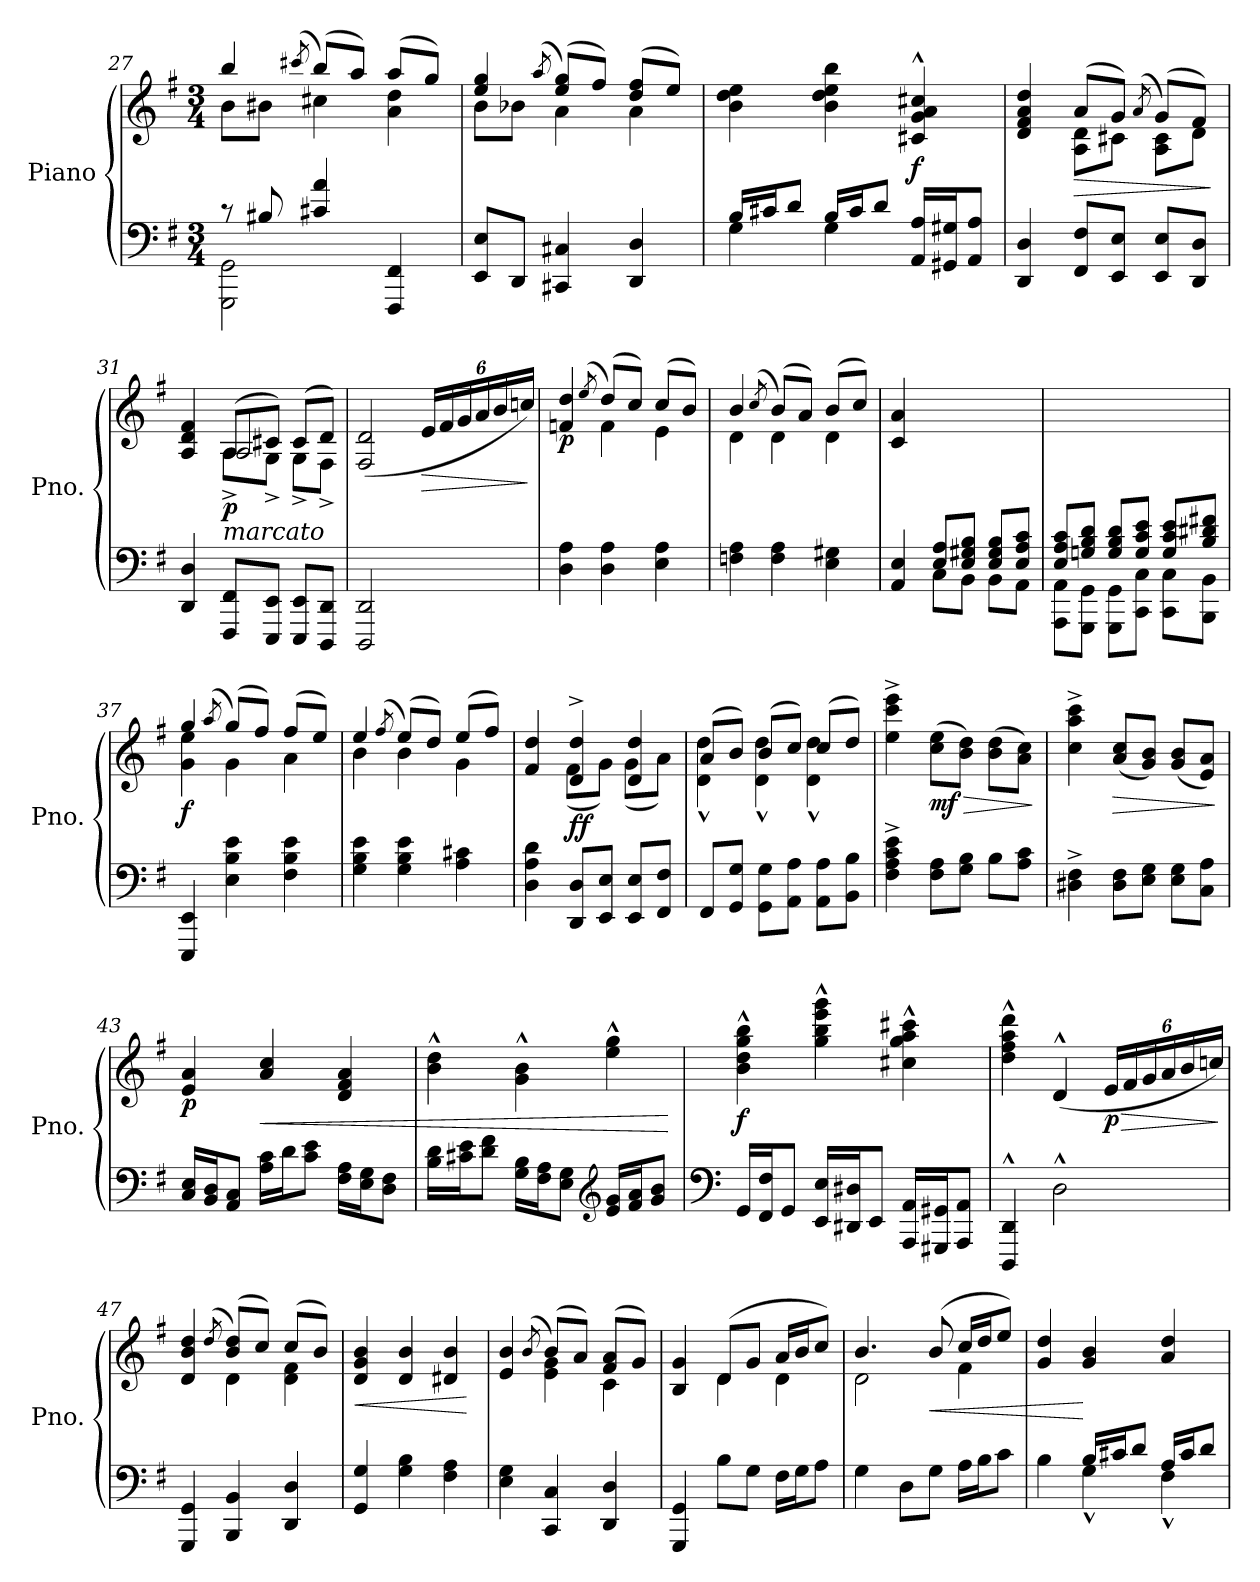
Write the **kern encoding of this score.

**kern	**kern	**dynam
*part1	*part1	*part1
*staff2	*staff1	*staff1/2
*I"Piano	*	*
*I'Pno.	*	*
*clefF4	*clefG2	*
*k[f#]	*k[f#]	*
*M3/4	*M3/4	*
=27	=27	=27
*^	*^	*
8r	2GGG\ 2GG\	4bb/	8b\L	.
8B#X/	.	.	8b#X\J	.
.	.	(8qccc#X/	.	.
4c#X/ 4a/	.	(8bb/L)	4cc#X\	.
.	.	8aa/J)	.	.
4FFF#/ 4FF#/	4ryy	(8aa/L	4a\ 4dd\	.
.	.	8gg/J)	.	.
*v	*v	*	*	*
=28	=28	=28	=28
8EE/ 8E/L	4ee/ 4gg/	8b\L	.
8DD/J	.	8b-X\J	.
.	(8qaa/	.	.
4CC#X/ 4C#X/	(8ee/ 8gg/L)	4a\	.
.	8ff#/J)	.	.
4DD/ 4D/	(8dd/ 8ff#/L	4a\	.
.	8ee/J)	.	.
*	*v	*v	*
=29	=29	=29
*^	*	*
16B/LL	4G\	4b\ 4dd\ 4ee\	.
16c#X/J	.	.	.
8d/J	.	.	.
16B/LL	4G\	4b\ 4dd\ 4ee\ 4bb\	.
16c#/J	.	.	.
8d/J	.	.	.
!	!	!	!LO:DY:b
16AA/ 16A/LL	4ryy	4c#X/^^ 4g/^^ 4a/^^ 4cc#X/^^	f
16GG#X/ 16G#X/J	.	.	.
8AA/ 8A/J	.	.	.
*v	*v	*	*
!!LO:LB:g=z
=30	=30	=30
*	*^	*
4DD/ 4D/	4d/ 4f#/ 4a/ 4dd/	4ryy	.
!	!	!	!LO:HP:b
8FF#/ 8F#/L	(8a/L	8A\ 8d\L	>
8EE/ 8E/J	8g/J)	8c#X\J	.
.	(8qa/	.	.
8EE/ 8E/L	(8g/L)	8A\ 8c#\L	.
8DD/ 8D/J	8f#/J)	8d\J	.
*	*v	*v	*
.	.	]
=31	=31	=31
*	*^	*
*	*	*^	*
4DD/ 4D/	4A/ 4d/ 4f#/	4ryy	4ryy	.
!LO:TX:a:i:t=marcato	!	!	!	!
!	!	!	!	!LO:DY:b
8FFF#/ 8FF#/L	(8A/L	8A^\L	2A/	p
8EEE/ 8EE/J	8c#X/J)	8G^\J	.	.
8EEE/ 8EE/L	(8c#/L	8G^\L	.	.
8DDD/ 8DD/J	8d/J)	8F#^\J	.	.
*	*v	*v	*v	*
=32	=32	=32
2DDD/ 2DD/	(>2F#/ 2d/	.
*	*Xbrackettup	*
!	!	!LO:HP:b
4ryy	24e/LL	>
.	24f#/	.
.	24g/	.
.	24a/	.
.	24b/	.
.	24ccn/JJ)	.
.	.	]
=33	=33	=33
*	*^	*
!	!	!	!LO:DY:b
4D\ 4A\	4fn/ 4dd/	4ryy	p
.	(8qee/	.	.
4D\ 4A\	(8dd/L)	4f\	.
.	8cc/J)	.	.
4E\ 4A\	(8cc/L	4e\	.
.	8b/J)	.	.
=34	=34	=34	=34
4Fn\ 4A\	4b/	4d\	.
.	(8qcc/	.	.
4F\ 4A\	(8b/L)	4d\	.
.	8a/J)	.	.
4E\ 4G#X\	(8b/L	4d\	.
.	8cc/J)	.	.
*	*v	*v	*
=35	=35	=35
*^	*	*
4ryy	4AA/ 4E/	4c/ 4a/	.
8E/ 8A/L	8C\L	2ryy	.
8E/ 8G#X/ 8B/J	8BB\J	.	.
8E/ 8G#/ 8B/L	8BB\L	.	.
8E/ 8A/ 8c/J	8AA\J	.	.
!!LO:LB:g=z
=36	=36	=36	=36
8E/ 8A/ 8c/L	8AAA\ 8AA\L	2.ryy	.
8Gn/ 8B/ 8d/J	8GGG\ 8GG\J	.	.
8G/ 8B/ 8d/L	8GGG\ 8GG\L	.	.
8G/ 8c/ 8e/J	8CC\ 8C\J	.	.
8G/ 8c/ 8e/L	8CC\ 8C\L	.	.
8B/ 8d#X/ 8f#X/J	8BBB\ 8BB\J	.	.
=37	=37	=37	=37
*	*	*^	*
!	!	!	!	!LO:DY:b
*v	*v	*	*	*
4EEE/ 4EE/	4gg/	4g\ 4ee\	f
.	(8qaa/	.	.
4E\ 4B\ 4e\	(8gg/L)	4g\	.
.	8ff#/J)	.	.
4F#\ 4B\ 4e\	(8ff#/L	4a\	.
.	8ee/J)	.	.
=38	=38	=38	=38
4G\ 4B\ 4e\	4ee/	4b\	.
.	(8qff#/	.	.
4G\ 4B\ 4e\	(8ee/L)	4b\	.
.	8dd/J)	.	.
4A\ 4c#X\	(8ee/L	4g\	.
.	8ff#/J)	.	.
=39	=39	=39	=39
4D\ 4A\ 4d\	4f#/ 4dd/	4ryy	.
!	!	!	!LO:DY:b
8DD/ 8D/L	4d/^ 4dd/^	(8f#\L	ff
8EE/ 8E/J	.	8g\J)	.
8EE/ 8E/L	4d/ 4dd/	(8g\L	.
8FF#/ 8F#/J	.	8a\J)	.
=40	=40	=40	=40
8FF#/L	(8a/L	4d\^^ 4dd\^^	.
8GG/ 8G/J	8b/J)	.	.
8GG\ 8G\L	(8b/L	4d\^^ 4dd\^^	.
8AA\ 8A\J	8cc/J)	.	.
8AA\ 8A\L	(8cc/L	4d\^^ 4dd\^^	.
8BB\ 8B\J	8dd/J)	.	.
*	*v	*v	*
=41	=41	=41
4F#\^ 4A\^ 4c\^ 4e\^	4ee\^ 4ccc\^ 4eee\^	.
!	!	!LO:HP:b
!	!	!LO:DY:n=1:b
8F#\ 8A\L	(8cc\ 8ee\L	> mf
8G\ 8B\J	8b\ 8dd\J)	.
8B\L	(8b\ 8dd\L	.
8A\ 8c\J	8a\ 8cc\J)	.
.	.	]
!!LO:LB:g=z
=42	=42	=42
4D#X\^ 4F#\^	4cc\^ 4aa\^ 4ccc\^	.
!	!	!LO:HP:b
8D#\ 8F#\L	(>8a/ 8cc/L	>
8E\ 8G\J	8g/ 8b/J)	.
8E\ 8G\L	(>8g/ 8b/L	.
8C\ 8A\J	8e/ 8a/J)	.
.	.	]
=43	=43	=43
!	!	!LO:DY:b
16C/ 16E/LL	4e/ 4a/	p
16BB/ 16D/J	.	.
8AA/ 8C/J	.	.
!	!	!LO:HP:b
16A\ 16c\LL	4a/ 4cc/	<
16d\J	.	.
8c\ 8e\J	.	.
16F#\ 16A\LL	4d/ 4f#/ 4a/	.
16E\ 16G\J	.	.
8D\ 8F#\J	.	.
=44	=44	=44
16B\ 16d\LL	4b\^^ 4dd\^^	.
16c#X\ 16e\J	.	.
8d\ 8f#\J	.	.
16G\ 16B\LL	4g\^^ 4b\^^	.
16F#\ 16A\J	.	.
8E\ 8G\J	.	.
*clefG2	*	*
16e/ 16g/LL	4ee\^^ 4gg\^^	.
16f#/ 16a/J	.	.
8g/ 8b/J	.	.
.	.	[
=45	=45	=45
*clefF4	*	*
!	!	!LO:DY:b
16GG/LL	4b\^^ 4dd\^^ 4gg\^^ 4bb\^^	f
16FF#/ 16F#/J	.	.
8GG/J	.	.
16EE/ 16E/LL	4gg\^^ 4bb\^^ 4eee\^^ 4ggg\^^	.
16DD#X/ 16D#X/J	.	.
8EE/J	.	.
16AAA/ 16AA/LL	4cc#X\^^ 4gg\^^ 4aa\^^ 4ccc#X\^^	.
16GGG#X/ 16GG#X/J	.	.
8AAA/ 8AA/J	.	.
!!LO:LB:g=z
=46	=46	=46
4DDD/^^ 4DD/^^	4dd\^^ 4ff#\^^ 4aa\^^ 4ddd\^^	.
2D^^\	(>4d^^/	.
!	!	!LO:DY:b
.	24e/LL	p
!	!	!LO:HP:b
.	24f#/	>
.	24g/	.
.	24a/	.
.	24b/	.
.	24ccn/JJ)	.
.	.	]
=47	=47	=47
*	*^	*
4GGG/ 4GG/	4d/ 4b/ 4dd/	4ryy	.
.	(8qdd/	.	.
4BBB/ 4BB/	(8b/ 8dd/L)	4d\	.
.	8cc/J)	.	.
4DD/ 4D/	(8cc/L	4d\ 4f#\	.
.	8b/J)	.	.
*	*v	*v	*
=48	=48	=48
!	!	!LO:HP:b
4GG/ 4G/	4d/ 4g/ 4b/	<
4G\ 4B\	4d/ 4b/	.
4F#\ 4A\	4d#X/ 4b/	.
.	.	[
=49	=49	=49
*	*^	*
4E\ 4G\	4e/ 4b/	4ryy	.
.	(8qb/	.	.
4CC/ 4C/	(8b/L)	4e\ 4g\	.
.	8a/J)	.	.
4DD/ 4D/	(8f#/ 8a/L	4c\	.
.	8g/J)	.	.
=50	=50	=50	=50
4GGG/ 4GG/	4B/ 4g/	4ryy	.
8B\L	(8d/L	4d\	.
8G\J	8g/J	.	.
16F#\LL	16a/LL	4d\	.
16G\J	16b/J	.	.
8A\J	8cc/J)	.	.
=51	=51	=51	=51
4G\	4.b/	2d\	.
8D\L	.	.	.
!	!	!	!LO:HP:b
8G\J	(8b/	.	<
16A\LL	16cc/LL	4f#\	.
16B\J	16dd/J	.	.
8c\J	8ee/J)	.	.
*	*v	*v	*
!!LO:PB:g=z
=52	=52	=52
*^	*	*
4B\	4ryy	4g/ 4dd/	.
16B/LL	4G^^\	4g/ 4b/	[
16c#X/J	.	.	.
8d/J	.	.	.
16A/LL	4F#^^\	4a/ 4dd/	.
16c#/J	.	.	.
8d/J	.	.	.
*v	*v	*	*
=	=	=
*-	*-	*-
